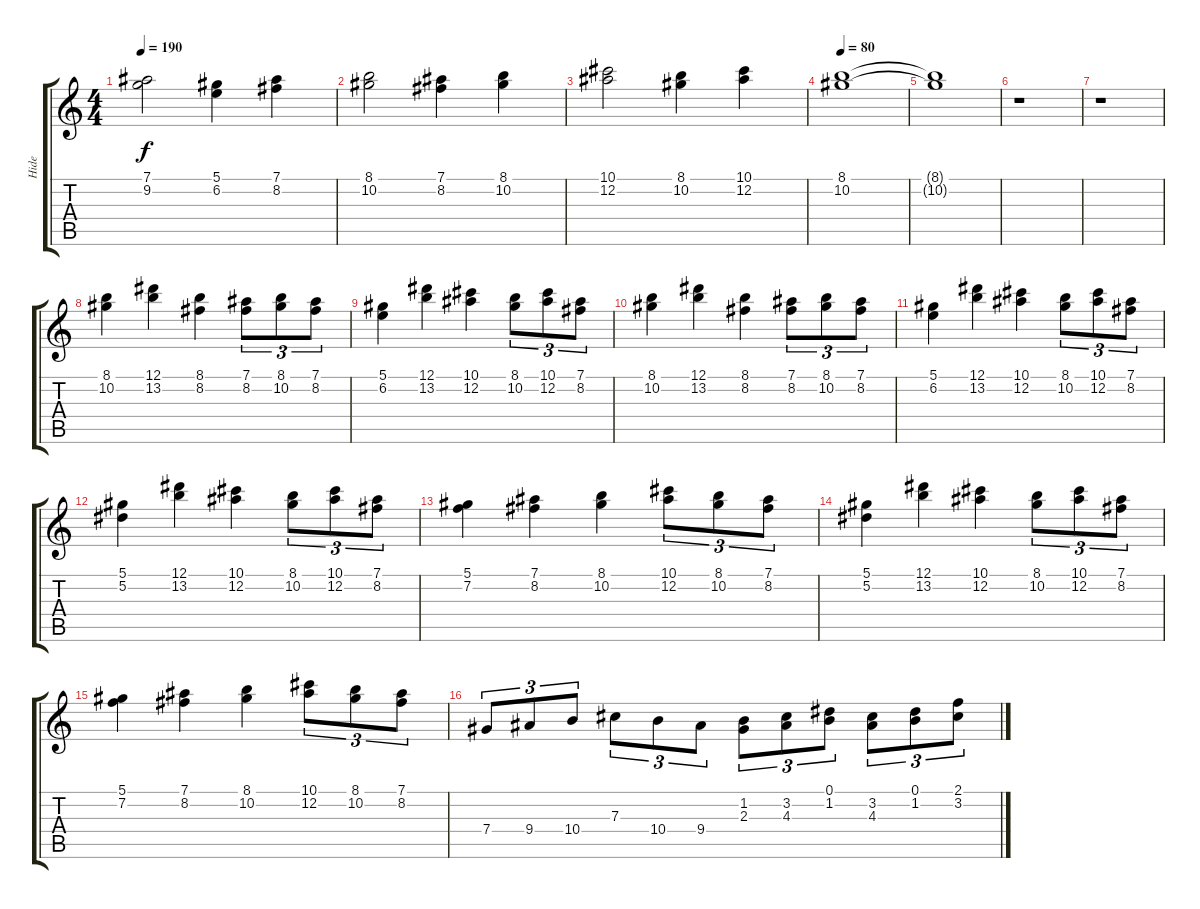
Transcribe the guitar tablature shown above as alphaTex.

\track ("Hide" "Hide") {instrument distortionguitar}
\staff {score tabs}
\tuning (Eb4 Bb3 Gb3 Db3 Ab2 Eb2) {hide}
\ts (4 4)
\tempo 190
\clef g2
\ks c
(7.1 9.2).2{dy f} (5.1 6.2).4 (7.1 8.2).4 |
(8.1 10.2).2 (7.1 8.2).4 (8.1 10.2).4 |
(10.1 12.2).2 (8.1 10.2).4 (10.1 12.2).4 |
\tempo 80
(8.1 10.2).1 |
(8.1{t} 10.2{t}).1 |
r.1 |
r.1 |
(8.1 10.2).4 (12.1 13.2).4 (8.1 8.2).4 (7.1 8.2).8{tu (3 2)} (8.1 10.2).8{tu (3 2)} (7.1 8.2).8{tu (3 2)} |
(5.1 6.2).4 (12.1 13.2).4 (10.1 12.2).4 (8.1 10.2).8{tu (3 2)} (10.1 12.2).8{tu (3 2)} (7.1 8.2).8{tu (3 2)} |
(8.1 10.2).4 (12.1 13.2).4 (8.1 8.2).4 (7.1 8.2).8{tu (3 2)} (8.1 10.2).8{tu (3 2)} (7.1 8.2).8{tu (3 2)} |
(5.1 6.2).4 (12.1 13.2).4 (10.1 12.2).4 (8.1 10.2).8{tu (3 2)} (10.1 12.2).8{tu (3 2)} (7.1 8.2).8{tu (3 2)} |
(5.1 5.2).4 (12.1 13.2).4 (10.1 12.2).4 (8.1 10.2).8{tu (3 2)} (10.1 12.2).8{tu (3 2)} (7.1 8.2).8{tu (3 2)} |
(5.1 7.2).4 (7.1 8.2).4 (8.1 10.2).4 (10.1 12.2).8{tu (3 2)} (8.1 10.2).8{tu (3 2)} (7.1 8.2).8{tu (3 2)} |
(5.1 5.2).4 (12.1 13.2).4 (10.1 12.2).4 (8.1 10.2).8{tu (3 2)} (10.1 12.2).8{tu (3 2)} (7.1 8.2).8{tu (3 2)} |
(5.1 7.2).4 (7.1 8.2).4 (8.1 10.2).4 (10.1 12.2).8{tu (3 2)} (8.1 10.2).8{tu (3 2)} (7.1 8.2).8{tu (3 2)} |
7.4.8{tu (3 2)} 9.4.8{tu (3 2)} 10.4.8{tu (3 2)} 7.3.8{tu (3 2)} 10.4.8{tu (3 2)} 9.4.8{tu (3 2)} (1.2 2.3).8{tu (3 2)} (3.2 4.3).8{tu (3 2)} (0.1 1.2).8{tu (3 2)} (3.2 4.3).8{tu (3 2)} (0.1 1.2).8{tu (3 2)} (2.1 3.2).8{tu (3 2)}
